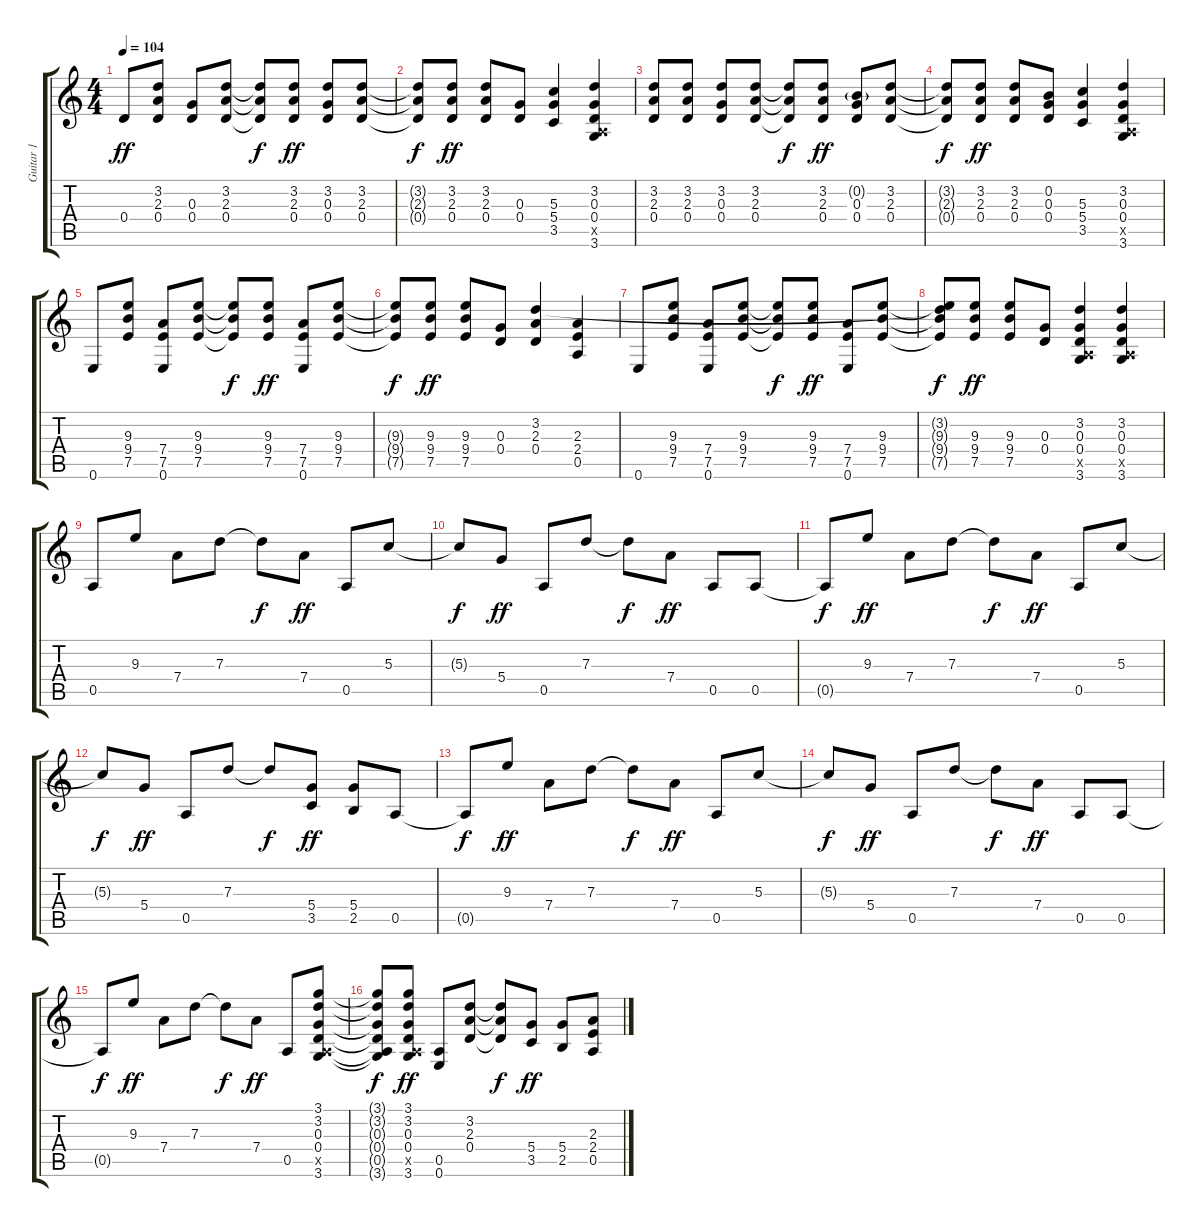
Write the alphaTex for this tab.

\track ("Guitar 1" "Guitar 1") {instrument overdrivenguitar}
\staff {score tabs}
\tuning (E4 B3 G3 D3 A2 E2) {hide}
\ts (4 4)
\tempo 104
\clef g2
\ks c
0.4.8{dy ff} (3.2 2.3 0.4).8 (0.3 0.4).8 (3.2 2.3 0.4).8 (3.2{t} 2.3{t} 0.4{t}).8{dy f} (3.2 2.3 0.4).8{dy ff} (3.2 0.3 0.4).8 (3.2 2.3 0.4).8 |
(3.2{t} 2.3{t} 0.4{t}).8{dy f} (3.2 2.3 0.4).8{dy ff} (3.2 2.3 0.4).8 (0.3 0.4).8 (5.3 5.4 3.5).4 (3.2 0.3 0.4 0.5{x} 3.6).4 |
(3.2 2.3 0.4).8 (3.2 2.3 0.4).8 (3.2 0.3 0.4).8 (3.2 2.3 0.4).8 (3.2{t} 2.3{t} 0.4{t}).8{dy f} (3.2 2.3 0.4).8{dy ff} (0.2{g} 0.3 0.4).8 (3.2 2.3 0.4).8 |
(3.2{t} 2.3{t} 0.4{t}).8{dy f} (3.2 2.3 0.4).8{dy ff} (3.2 2.3 0.4).8 (0.2 0.3 0.4).8 (5.3 5.4 3.5).4 (3.2 0.3 0.4 0.5{x} 3.6).4 |
0.6.8 (9.3 9.4 7.5).8 (7.4 7.5 0.6).8 (9.3 9.4 7.5).8 (9.3{t} 9.4{t} 7.5{t}).8{dy f} (9.3 9.4 7.5).8{dy ff} (7.4 7.5 0.6).8 (9.3 9.4 7.5).8 |
(9.3{t} 9.4{t} 7.5{t}).8{dy f} (9.3 9.4 7.5).8{dy ff} (9.3 9.4 7.5).8 (0.3 0.4).8 (3.2 2.3 0.4).4 (2.3 2.4 0.5).4 |
0.6.8 (9.3 9.4 7.5).8 (7.4 7.5 0.6).8 (9.3 9.4 7.5).8 (9.3{t} 9.4{t} 7.5{t}).8{dy f} (9.3 9.4 7.5).8{dy ff} (7.4 7.5 0.6).8 (9.3 9.4 7.5).8 |
(3.2{t} 9.3{t} 9.4{t} 7.5{t}).8{dy f} (9.3 9.4 7.5).8{dy ff} (9.3 9.4 7.5).8 (0.3 0.4).8 (3.2 0.3 0.4 0.5{x} 3.6).4 (3.2 0.3 0.4 0.5{x} 3.6).4 |
0.5.8 9.3.8 7.4.8 7.3.8 7.3{t}.8{dy f} 7.4.8{dy ff} 0.5.8 5.3.8 |
5.3{t}.8{dy f} 5.4.8{dy ff} 0.5.8 7.3.8 7.3{t}.8{dy f} 7.4.8{dy ff} 0.5.8 0.5.8 |
0.5{t}.8{dy f} 9.3.8{dy ff} 7.4.8 7.3.8 7.3{t}.8{dy f} 7.4.8{dy ff} 0.5.8 5.3.8 |
5.3{t}.8{dy f} 5.4.8{dy ff} 0.5.8 7.3.8 7.3{t}.8{dy f} (5.4 3.5).8{dy ff} (5.4 2.5).8 0.5.8 |
0.5{t}.8{dy f} 9.3.8{dy ff} 7.4.8 7.3.8 7.3{t}.8{dy f} 7.4.8{dy ff} 0.5.8 5.3.8 |
5.3{t}.8{dy f} 5.4.8{dy ff} 0.5.8 7.3.8 7.3{t}.8{dy f} 7.4.8{dy ff} 0.5.8 0.5.8 |
0.5{t}.8{dy f} 9.3.8{dy ff} 7.4.8 7.3.8 7.3{t}.8{dy f} 7.4.8{dy ff} 0.5.8 (3.1 3.2 0.3 0.4 0.5{x} 3.6).8 |
(3.1{t} 3.2{t} 0.3{t} 0.4{t} 0.5{t} 3.6{t}).8{dy f} (3.1 3.2 0.3 0.4 0.5{x} 3.6).8{dy ff} (0.5 0.6).8 (3.2 2.3 0.4).8 (3.2{t} 2.3{t} 0.4{t}).8{dy f} (5.4 3.5).8{dy ff} (5.4 2.5).8 (2.3 2.4 0.5).8
